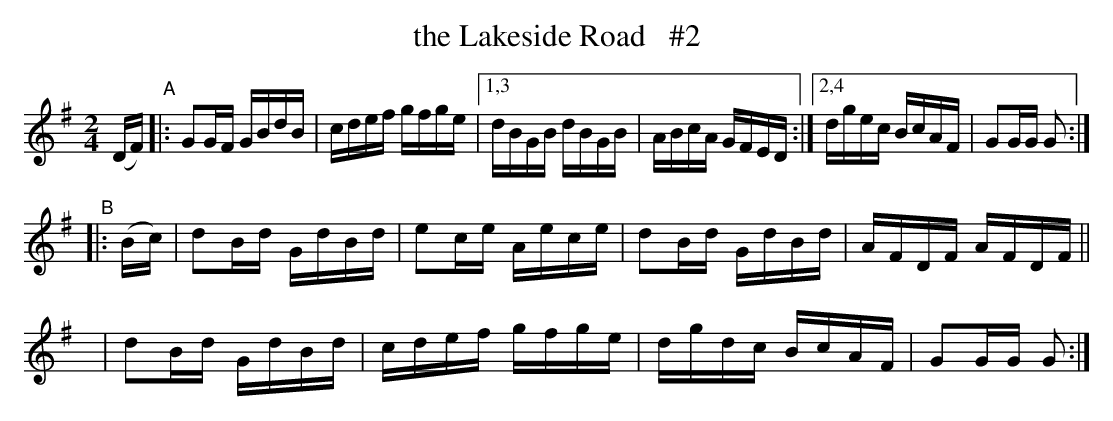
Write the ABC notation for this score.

X:1
T: the Lakeside Road   #2
M: 2/4
L: 1/16
K: G
(DF) "^A"\
|: G2GF GBdB | cdef gfge |[1,3 dBGB dBGB | ABcA GFED :|[2,4 dgec BcAF | G2GG G2 :|
"^B"\
|: (Bc) | d2Bd GdBd | e2ce Aece | d2Bd GdBd | AFDF AFDF ||
y8      | d2Bd GdBd | cdef gfge | dgdc BcAF | G2GG G2 :|
